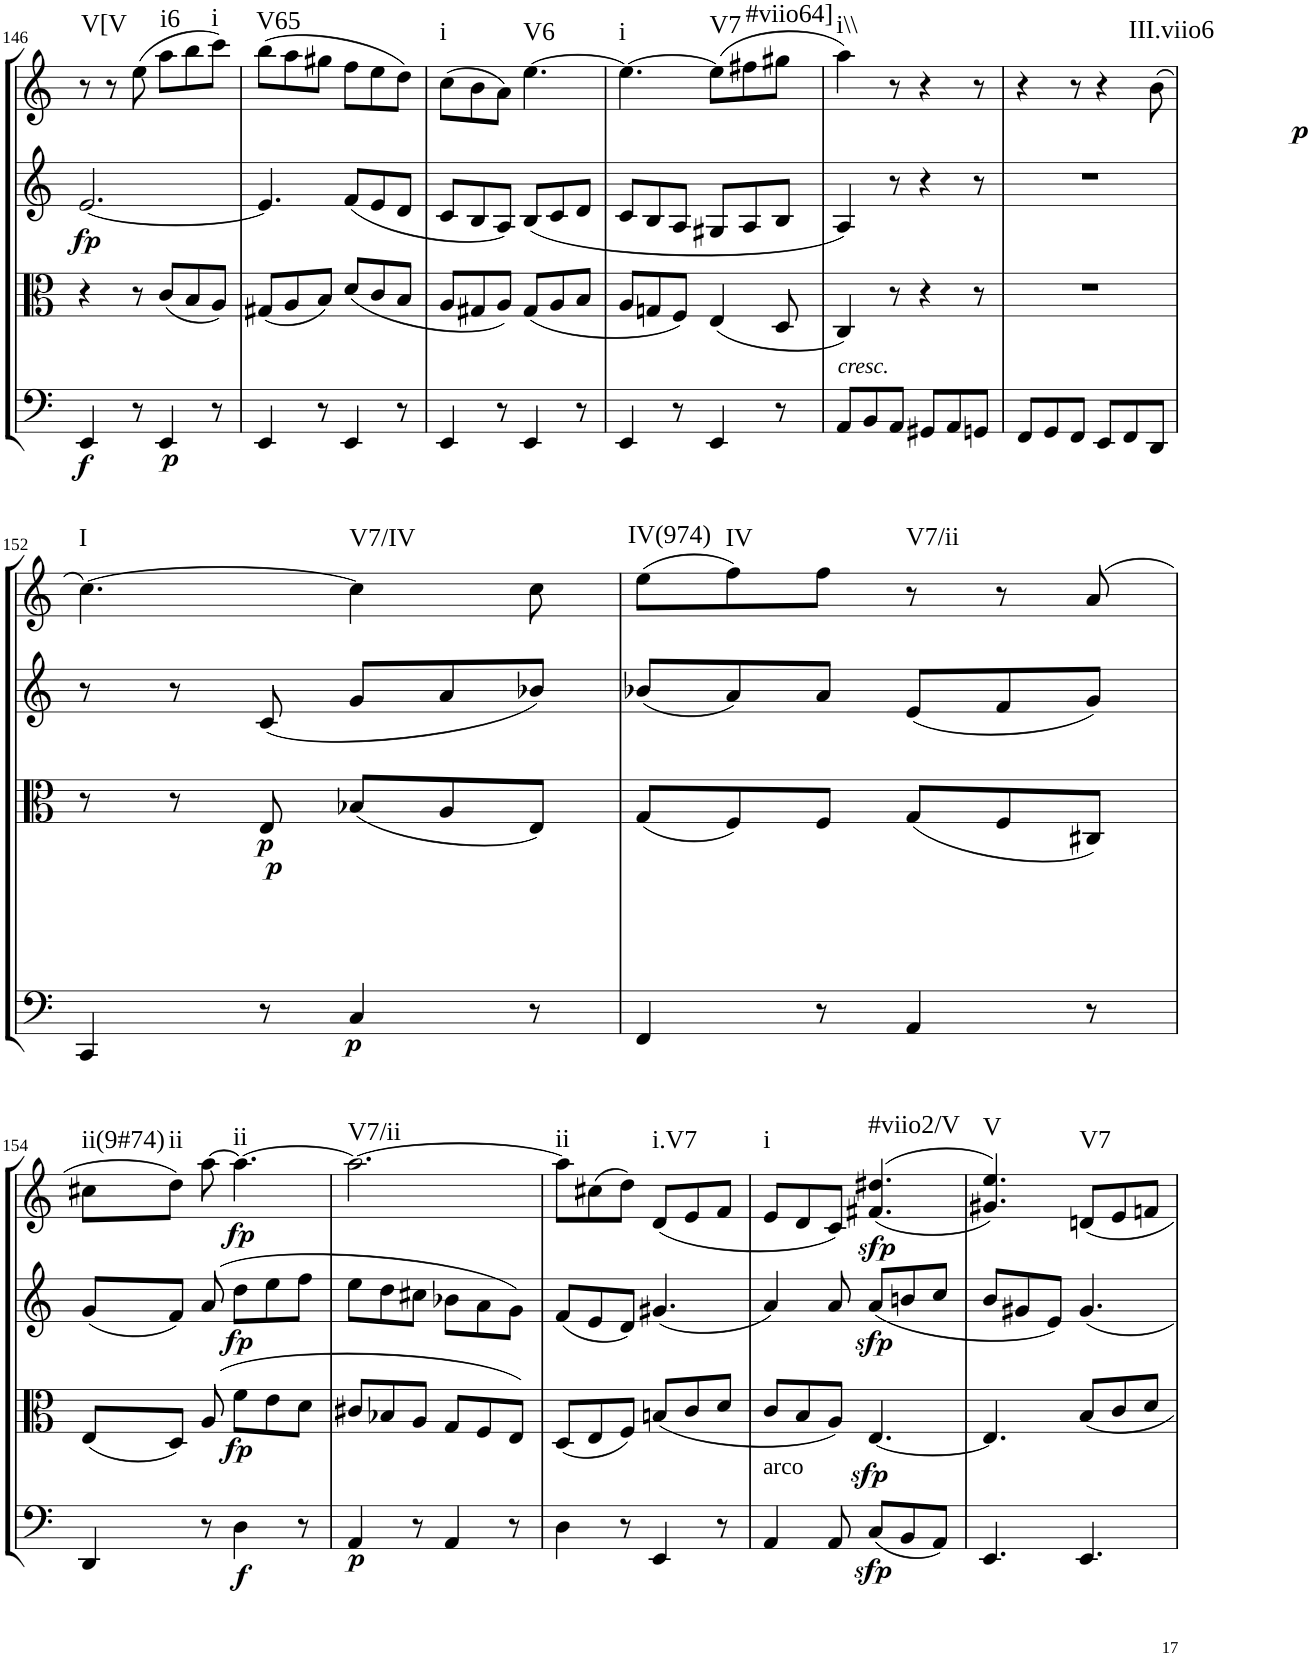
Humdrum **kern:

**kern	**dynam	**kern	**dynam	**kern	**dynam	**kern	**dynam	**harte
*part4	*part4	*part3	*part3	*part2	*part2	*part1	*part1	*part1
*staff4	*staff4	*staff3	*staff3	*staff2	*staff2	*staff1	*staff1	*
*I"Cello	*	*I"Viola	*	*I"2nd Violin	*	*I"1st Violin	*	*
*	*	*I'Vla	*	*I'Vln	*	*I'Vln	*	*
!!LO:PB:g=z
*clefF4	*	*clefC3	*	*clefG2	*	*clefG2	*	*
*k[]	*	*k[]	*	*k[]	*	*k[]	*	*
*M6/8	*	*M6/8	*	*M6/8	*	*M6/8	*	*
=146	=146	=146	=146	=146	=146	=146	=146	=146
!	!LO:DY:b	!	!LO:DY:a	!	!	!	!	!LO:H:kt=V[V
4EE/	f	4r	fp	[2.e/	.	8r	.	N
.	.	.	.	.	.	8r	.	.
8r	.	8r	.	.	.	(8ee\	.	.
!	!LO:DY:b	!	!	!	!	!	!	!LO:H:kt=i6
4EE/	p	(8c/L	.	.	.	8aa\L	.	N
.	.	8B/	.	.	.	8bb\	.	.
!	!	!	!	!	!	!	!	!LO:H:kt=i
8r	.	8A/J)	.	.	.	8ccc\J)	.	N
=147	=147	=147	=147	=147	=147	=147	=147	=147
!	!	!	!	!	!	!	!	!LO:H:kt=V65
4EE/	.	(8G#X/L	.	4.e/]	.	(8bb\L	.	N
.	.	8A/	.	.	.	8aa\	.	.
8r	.	8B/J)	.	.	.	8gg#X\J	.	.
4EE/	.	(8d/L	.	(8f/L	.	8ff\L	.	.
.	.	8c/	.	8e/	.	8ee\	.	.
8r	.	8B/J	.	8d/J	.	8dd\J)	.	.
=148	=148	=148	=148	=148	=148	=148	=148	=148
!	!	!	!	!	!	!	!	!LO:H:kt=i
4EE/	.	8A/L	.	8c/L	.	(8cc\L	.	N
.	.	8G#X/	.	8B/	.	8b\	.	.
8r	.	8A/J)	.	8A/J)	.	8a\J)	.	.
!	!	!	!	!	!	!	!	!LO:H:kt=V6
4EE/	.	(8G#/L	.	(8B/L	.	[4.ee\	.	N
.	.	8A/	.	8c/	.	.	.	.
8r	.	8B/J	.	8d/J	.	.	.	.
=149	=149	=149	=149	=149	=149	=149	=149	=149
!	!	!	!	!	!	!	!	!LO:H:kt=i
4EE/	.	8A/L	.	8c/L	.	4.ee\_	.	N
.	.	8Gn/	.	8B/	.	.	.	.
8r	.	8F/J)	.	8A/J	.	.	.	.
!	!	!	!	!	!	!	!	!LO:H:kt=V7
4EE/	.	(4E/	.	8G#X/L	.	(8ee\L]	.	N
.	.	.	.	8A/	.	8ff#X\	.	.
!	!	!	!	!	!	!	!	!LO:H:kt=#viio64]
8r	.	8D/	.	8B/J	.	8gg#X\J	.	N
=150	=150	=150	=150	=150	=150	=150	=150	=150
!LO:TX:a:i:t=cresc.	!	!	!	!	!	!	!	!LO:H:kt=i\\
8AA/L	.	4C/)	.	4A/)	.	4aa\)	.	N
8BB/	.	.	.	.	.	.	.	.
8AA/J	.	8r	.	8r	.	8r	.	.
8GG#X/L	.	4r	.	4r	.	4r	.	.
8AA/	.	.	.	.	.	.	.	.
8GGn/J	.	8r	.	8r	.	8r	.	.
=151	=151	=151	=151	=151	=151	=151	=151	=151
!	!	!	!	!	!LO:DY:a	!	!	!
8FF/L	.	2.r	.	2.r	p	4r	.	.
8GG/	.	.	.	.	.	.	.	.
8FF/J	.	.	.	.	.	8r	.	.
8EE/L	.	.	.	.	.	4r	.	.
8FF/	.	.	.	.	.	.	.	.
!	!	!	!	!	!	!	!	!LO:H:kt=III.viio6
8DD/J	.	.	.	.	.	(8b\	.	N
!!LO:LB:g=z
=152	=152	=152	=152	=152	=152	=152	=152	=152
!	!	!	!	!	!	!	!	!LO:H:kt=I
4CC/	.	8r	.	8r	.	[4.cc\)	.	N
.	.	8r	.	8r	.	.	.	.
!	!LO:DY:a	!	!LO:DY:b	!	!	!	!	!
8r	p	8E/	p	(8c/	.	.	.	.
!	!LO:DY:b	!	!	!	!	!	!	!LO:H:kt=V7/IV
4C/	p	(8B-X/L	.	8g/L	.	4cc\]	.	N
.	.	8A/	.	8a/	.	.	.	.
8r	.	8E/J)	.	8b-X/J)	.	8cc\	.	.
=153	=153	=153	=153	=153	=153	=153	=153	=153
!	!	!	!	!	!	!	!	!LO:H:kt=IV(974)
4FF/	.	(8G/L	.	(8b-X/L	.	(8ee\L	.	N
!	!	!	!	!	!	!	!	!LO:H:kt=IV
.	.	8F/)	.	8a/)	.	8ff\)	.	N
8r	.	8F/J	.	8a/J	.	8ff\J	.	.
!	!	!	!	!	!	!	!	!LO:H:kt=V7/ii
4AA/	.	(8G/L	.	(8e/L	.	8r	.	N
.	.	8F/	.	8f/	.	8r	.	.
8r	.	8C#X/J)	.	8g/J)	.	(>8a/	.	.
!!LO:LB:g=z
=154	=154	=154	=154	=154	=154	=154	=154	=154
!	!	!	!	!	!	!	!	!LO:H:kt=ii(9#74)
4DD/	.	(8E/L	.	(8g/L	.	8cc#X\L	.	N
!	!	!	!	!	!	!	!	!LO:H:kt=ii
.	.	8D/J)	.	8f/J)	.	8dd\J)	.	N
8r	.	(8A/	.	(8a/	.	[8aa\	.	.
!	!LO:DY:b	!	!LO:DY:b	!	!LO:DY:b	!	!LO:DY:b	!LO:H:kt=ii
4D\	f	8f\L	fp	8dd\L	fp	4.aa\_	fp	N
.	.	8e\	.	8ee\	.	.	.	.
8r	.	8d\J	.	8ff\J	.	.	.	.
=155	=155	=155	=155	=155	=155	=155	=155	=155
!	!LO:DY:b	!	!	!	!	!	!	!LO:H:kt=V7/ii
4AA/	p	8c#X/L	.	8ee\L	.	2.aa\_	.	N
.	.	8B-X/	.	8dd\	.	.	.	.
8r	.	8A/J	.	8cc#X\J	.	.	.	.
4AA/	.	8G/L	.	8b-X\L	.	.	.	.
.	.	8F/	.	8a\	.	.	.	.
8r	.	8E/J)	.	8g\J)	.	.	.	.
=156	=156	=156	=156	=156	=156	=156	=156	=156
!	!	!	!	!	!	!	!	!LO:H:kt=ii
4D\	.	(8D/L	.	(8f/L	.	8aa\L]	.	N
.	.	8E/	.	8e/	.	(8cc#X\	.	.
8r	.	8F/J)	.	8d/J)	.	8dd\J)	.	.
!	!	!	!	!	!	!	!	!LO:H:kt=i.V7
4EE/	.	(8Bn/L	.	(4.g#X/	.	(8d/L	.	N
.	.	8c/	.	.	.	8e/	.	.
8r	.	8d/J	.	.	.	8f/J	.	.
=157	=157	=157	=157	=157	=157	=157	=157	=157
!LO:TX:a:t=arco	!	!	!	!	!	!	!	!LO:H:kt=i
4AA/	.	8c/L	.	4a/)	.	8e/L	.	N
.	.	8B/	.	.	.	8d/	.	.
8AA/	.	8A/J)	.	8a/	.	8c/J)	.	.
!	!LO:DY:b	!	!	!	!	!	!	!
!	!LO:DY:n=1:a	!	!	!	!LO:DY:b	!	!LO:DY:b	!LO:H:kt=#viio2/V
(8C/L	sfp sfp	[4.E/	.	(8a/L	sfp	((>4.f#X/ 4.dd#X/	sfp	N
8BB/	.	.	.	8bn/	.	.	.	.
8AA/J)	.	.	.	8cc/J	.	.	.	.
=158	=158	=158	=158	=158	=158	=158	=158	=158
!	!	!	!	!	!	!	!	!LO:H:kt=V
4.EE/	.	4.E/]	.	8b/L	.	4.g#X/ 4.ee/))	.	N
.	.	.	.	8g#X/	.	.	.	.
.	.	.	.	8e/J)	.	.	.	.
!	!	!	!	!	!	!	!	!LO:H:kt=V7
4.EE/	.	8B/L	.	4.g#/	.	8dn/L	.	N
.	.	8c/	.	.	.	8e/	.	.
.	.	8d/J	.	.	.	8fn/J	.	.
=	=	=	=	=	=	=	=	=
*-	*-	*-	*-	*-	*-	*-	*-	*-
